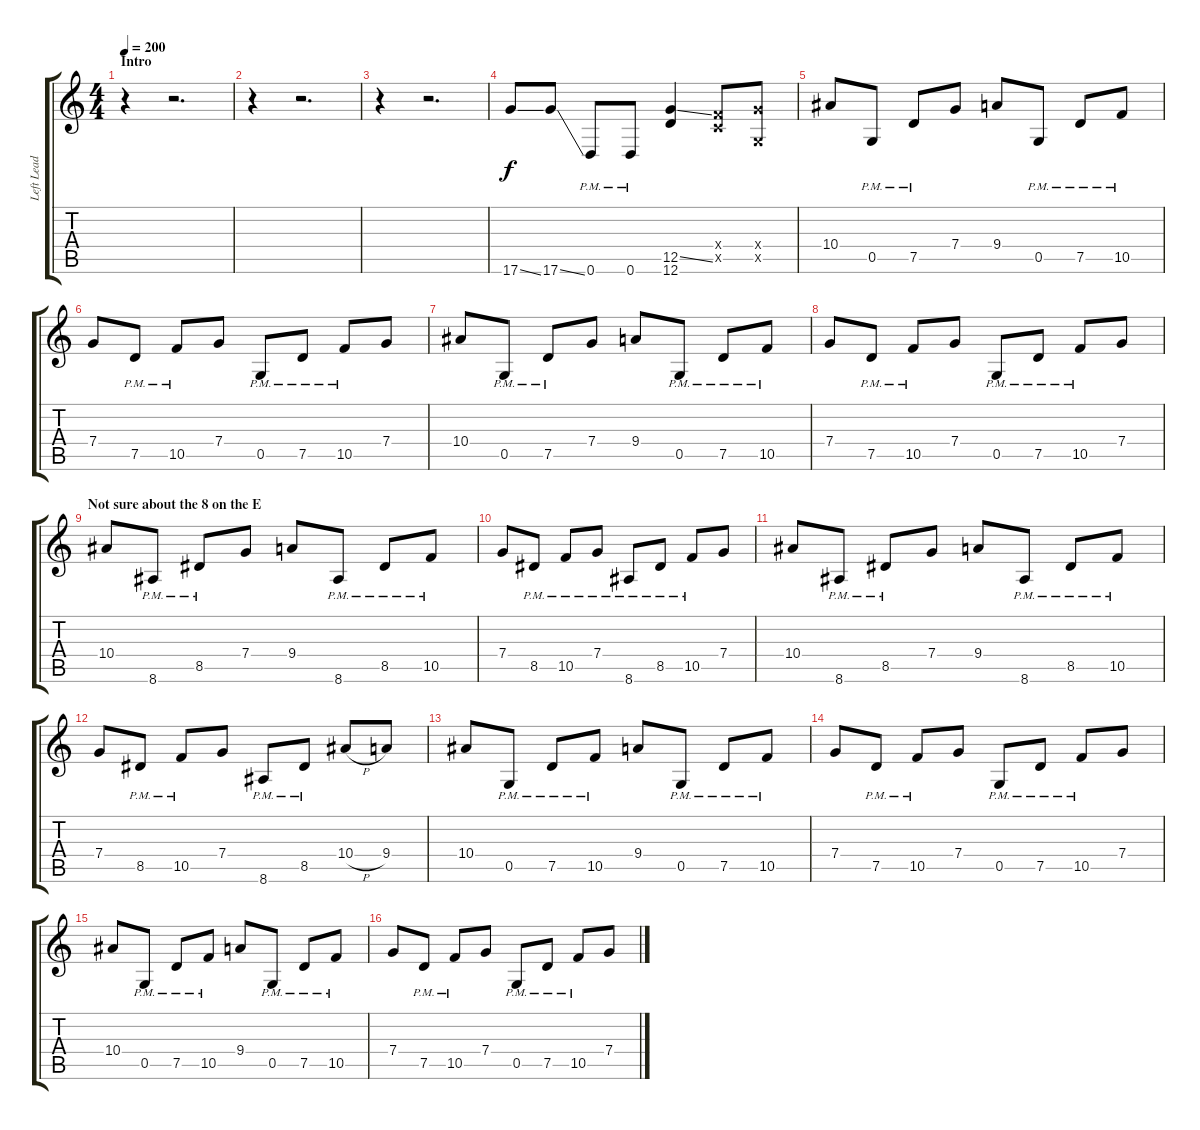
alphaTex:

\track ("Left Lead Gtr" "Left Lead ") {instrument overdrivenguitar}
\staff {score tabs}
\tuning (D4 A3 F3 C3 G2 D2) {hide}
\ts (4 4)
\section ("" "Intro")
\tempo 200
\clef g2
\ks c
r.4{dy f instrument overdrivenguitar} r.2{d} |
r.4 r.2{d} |
r.4 r.2{d} |
17.6{ss}.8 17.6{ss}.8 0.6{pm}.8 0.6{pm}.8 (12.5{ss} 12.6).4 (0.4{x} 10.5{x}).8 (7.4{x} 0.5{x}).8 |
10.4.8 0.5{pm}.8 7.5{pm}.8 7.4.8 9.4.8 0.5{pm}.8 7.5{pm}.8 10.5{pm}.8 |
7.4.8 7.5{pm}.8 10.5{pm}.8 7.4.8 0.5{pm}.8 7.5{pm}.8 10.5{pm}.8 7.4.8 |
10.4.8 0.5{pm}.8 7.5{pm}.8 7.4.8 9.4.8 0.5{pm}.8 7.5{pm}.8 10.5{pm}.8 |
7.4.8 7.5{pm}.8 10.5{pm}.8 7.4.8 0.5{pm}.8 7.5{pm}.8 10.5{pm}.8 7.4.8 |
\section ("" "Not sure about the 8 on the E")
10.4.8 8.6{pm}.8 8.5{pm}.8 7.4.8 9.4.8 8.6{pm}.8 8.5{pm}.8 10.5{pm}.8 |
7.4.8 8.5{pm}.8 10.5{pm}.8 7.4{pm}.8 8.6{pm}.8 8.5{pm}.8 10.5{pm}.8 7.4.8 |
10.4.8 8.6{pm}.8 8.5{pm}.8 7.4.8 9.4.8 8.6{pm}.8 8.5{pm}.8 10.5{pm}.8 |
7.4.8 8.5{pm}.8 10.5{pm}.8 7.4.8 8.6{pm}.8 8.5{pm}.8 10.4{h}.8 9.4.8 |
10.4.8 0.5{pm}.8 7.5{pm}.8 10.5{pm}.8 9.4.8 0.5{pm}.8 7.5{pm}.8 10.5{pm}.8 |
7.4.8 7.5{pm}.8 10.5{pm}.8 7.4.8 0.5{pm}.8 7.5{pm}.8 10.5{pm}.8 7.4.8 |
10.4.8 0.5{pm}.8 7.5{pm}.8 10.5{pm}.8 9.4.8 0.5{pm}.8 7.5{pm}.8 10.5{pm}.8 |
7.4.8 7.5{pm}.8 10.5{pm}.8 7.4.8 0.5{pm}.8 7.5{pm}.8 10.5{pm}.8 7.4.8
